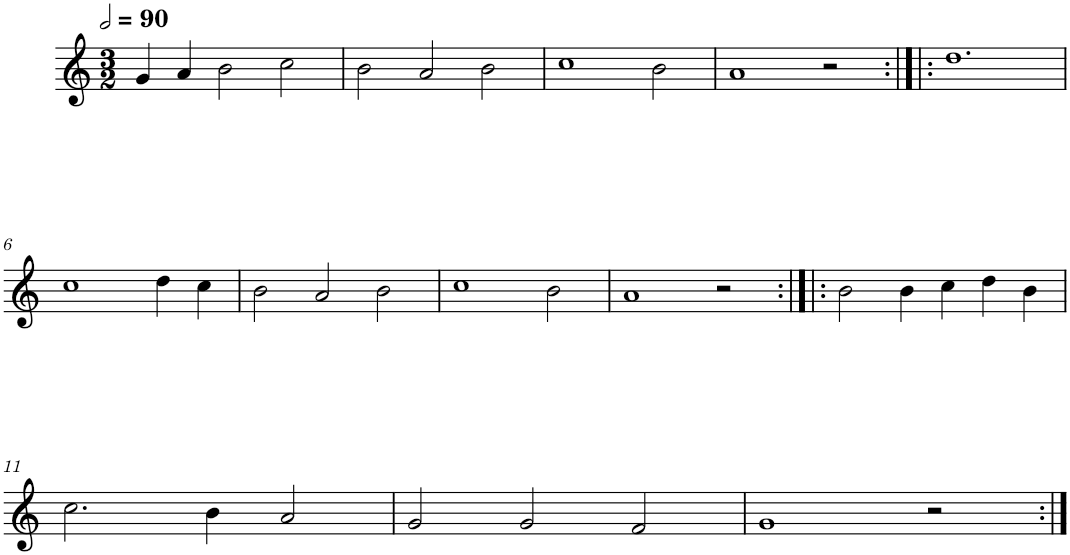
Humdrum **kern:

**kern
*part1
*staff1
*I"Cinq parties
*clefG2
*k[]
*M3/2
*MM180
=1
4g/
4a/
2b\
2cc\
=2
2b\
2a/
2b\
=3
1cc
2b\
=4
1a
2r
=5:|!|:
1.dd
!!LO:LB:g=z
=6
1cc
4dd\
4cc\
=7
2b\
2a/
2b\
=8
1cc
2b\
=9
1a
2r
=10:|!|:
2b\
4b\
4cc\
4dd\
4b\
!!LO:LB:g=z
=11
2.cc\
4b\
2a/
=12
2g/
2g/
2f/
=13
1g
2r
=:|!
*-
